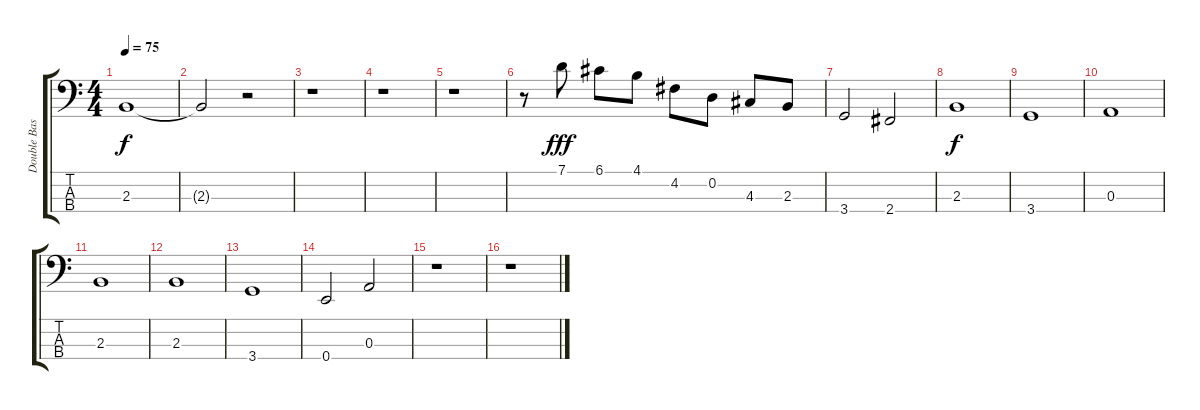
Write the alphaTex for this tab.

\track ("Double Bass" "Double Bas") {instrument contrabass}
\staff {score tabs}
\tuning (G2 D2 A1 E1) {hide}
\ts (4 4)
\tempo 75
\clef f4
\ks c
2.3.1{dy f} |
2.3{t}.2 r.2 |
r.1 |
r.1 |
r.1 |
r.8 7.1.8{dy fff} 6.1.8 4.1.8 4.2.8 0.2.8 4.3.8 2.3.8 |
3.4.2 2.4.2 |
2.3.1{dy f} |
3.4.1 |
0.3.1 |
2.3.1 |
2.3.1 |
3.4.1 |
0.4.2 0.3.2 |
r.1 |
r.1
